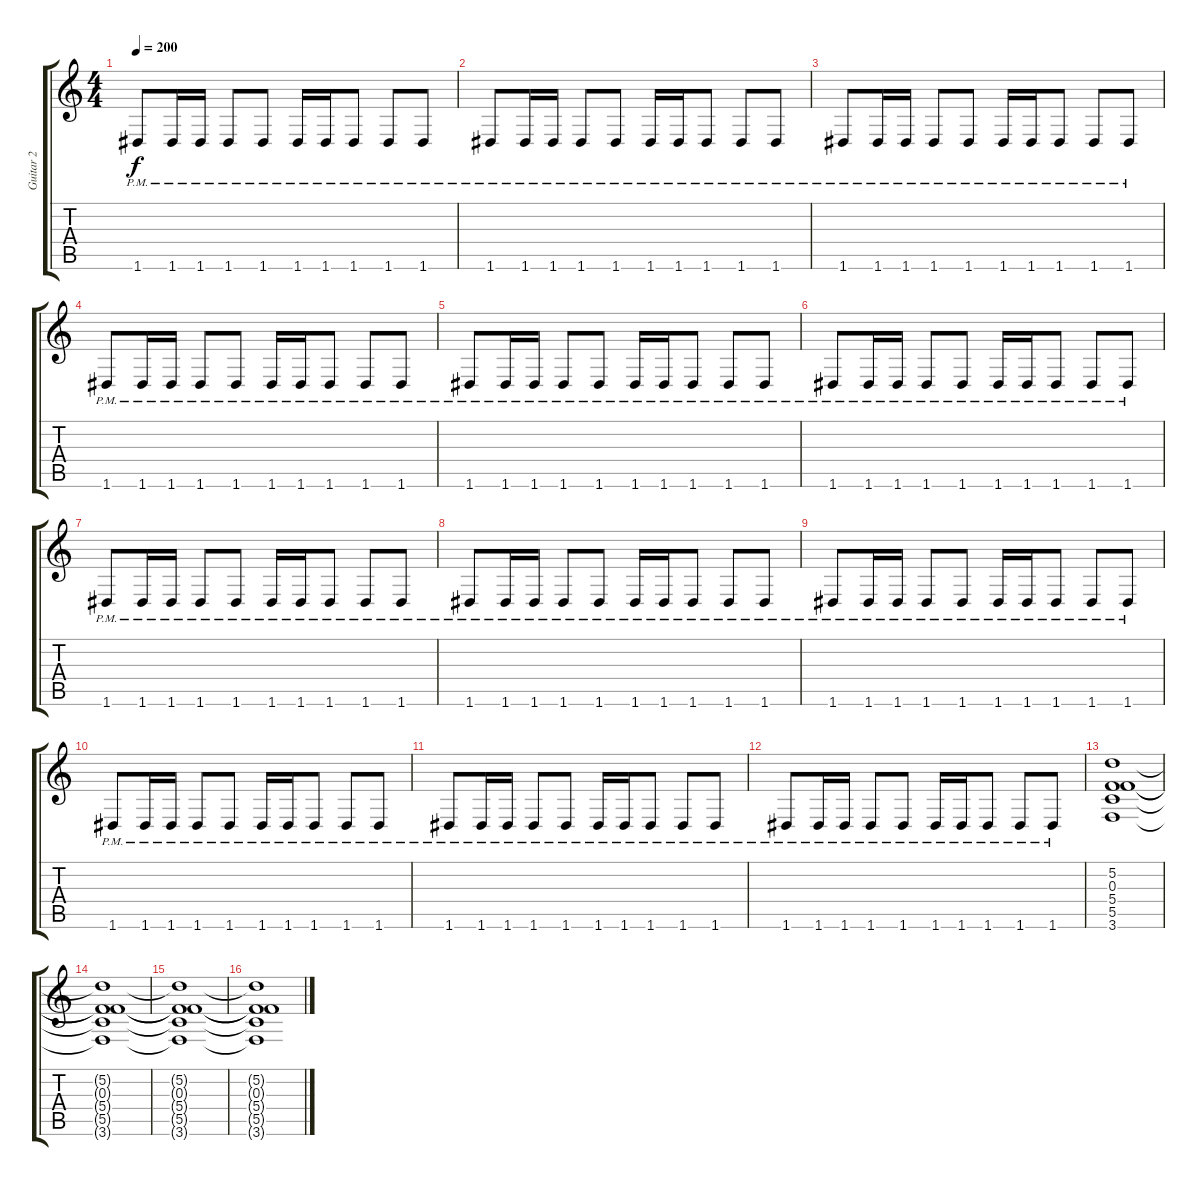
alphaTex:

\track ("Guitar 2" "Guitar 2") {instrument distortionguitar}
\staff {score tabs}
\tuning (D4 A3 F3 C3 G2 D2) {hide}
\ts (4 4)
\tempo 200
\clef g2
\ks c
1.6{pm}.8{dy f} 1.6{pm}.16 1.6{pm}.16 1.6{pm}.8 1.6{pm}.8 1.6{pm}.16 1.6{pm}.16 1.6{pm}.8 1.6{pm}.8 1.6{pm}.8 |
1.6{pm}.8 1.6{pm}.16 1.6{pm}.16 1.6{pm}.8 1.6{pm}.8 1.6{pm}.16 1.6{pm}.16 1.6{pm}.8 1.6{pm}.8 1.6{pm}.8 |
1.6{pm}.8 1.6{pm}.16 1.6{pm}.16 1.6{pm}.8 1.6{pm}.8 1.6{pm}.16 1.6{pm}.16 1.6{pm}.8 1.6{pm}.8 1.6{pm}.8 |
1.6{pm}.8 1.6{pm}.16 1.6{pm}.16 1.6{pm}.8 1.6{pm}.8 1.6{pm}.16 1.6{pm}.16 1.6{pm}.8 1.6{pm}.8 1.6{pm}.8 |
1.6{pm}.8 1.6{pm}.16 1.6{pm}.16 1.6{pm}.8 1.6{pm}.8 1.6{pm}.16 1.6{pm}.16 1.6{pm}.8 1.6{pm}.8 1.6{pm}.8 |
1.6{pm}.8 1.6{pm}.16 1.6{pm}.16 1.6{pm}.8 1.6{pm}.8 1.6{pm}.16 1.6{pm}.16 1.6{pm}.8 1.6{pm}.8 1.6{pm}.8 |
1.6{pm}.8 1.6{pm}.16 1.6{pm}.16 1.6{pm}.8 1.6{pm}.8 1.6{pm}.16 1.6{pm}.16 1.6{pm}.8 1.6{pm}.8 1.6{pm}.8 |
1.6{pm}.8 1.6{pm}.16 1.6{pm}.16 1.6{pm}.8 1.6{pm}.8 1.6{pm}.16 1.6{pm}.16 1.6{pm}.8 1.6{pm}.8 1.6{pm}.8 |
1.6{pm}.8 1.6{pm}.16 1.6{pm}.16 1.6{pm}.8 1.6{pm}.8 1.6{pm}.16 1.6{pm}.16 1.6{pm}.8 1.6{pm}.8 1.6{pm}.8 |
1.6{pm}.8 1.6{pm}.16 1.6{pm}.16 1.6{pm}.8 1.6{pm}.8 1.6{pm}.16 1.6{pm}.16 1.6{pm}.8 1.6{pm}.8 1.6{pm}.8 |
1.6{pm}.8 1.6{pm}.16 1.6{pm}.16 1.6{pm}.8 1.6{pm}.8 1.6{pm}.16 1.6{pm}.16 1.6{pm}.8 1.6{pm}.8 1.6{pm}.8 |
1.6{pm}.8 1.6{pm}.16 1.6{pm}.16 1.6{pm}.8 1.6{pm}.8 1.6{pm}.16 1.6{pm}.16 1.6{pm}.8 1.6{pm}.8 1.6{pm}.8 |
(5.2 0.3 5.4 5.5 3.6).1 |
(5.2{t} 0.3{t} 5.4{t} 5.5{t} 3.6{t}).1 |
(5.2{t} 0.3{t} 5.4{t} 5.5{t} 3.6{t}).1 |
(5.2{t} 0.3{t} 5.4{t} 5.5{t} 3.6{t}).1
